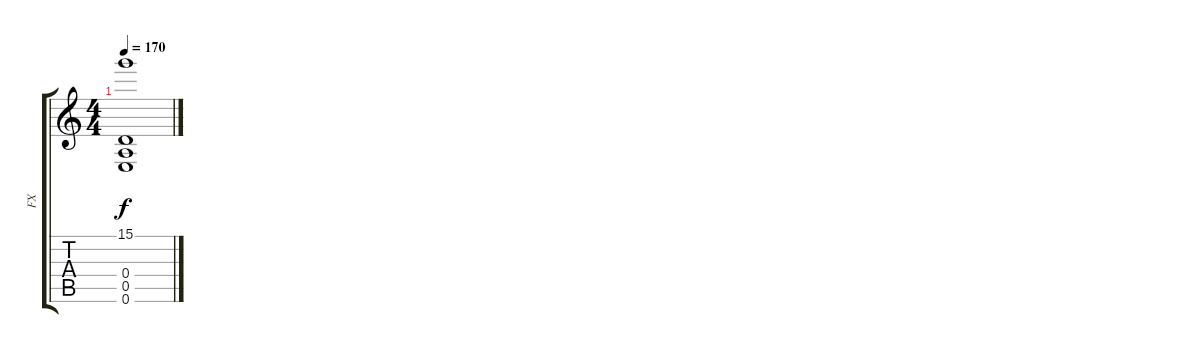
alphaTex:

\track ("FX" "FX") {instrument overdrivenguitar}
\staff {score tabs}
\tuning (E4 B3 G3 D3 A2 E2) {hide}
\ts (4 4)
\tempo 170
\clef g2
\ks c
(15.1{t} 0.4{t} 0.5{t} 0.6{t}).1{dy f}
